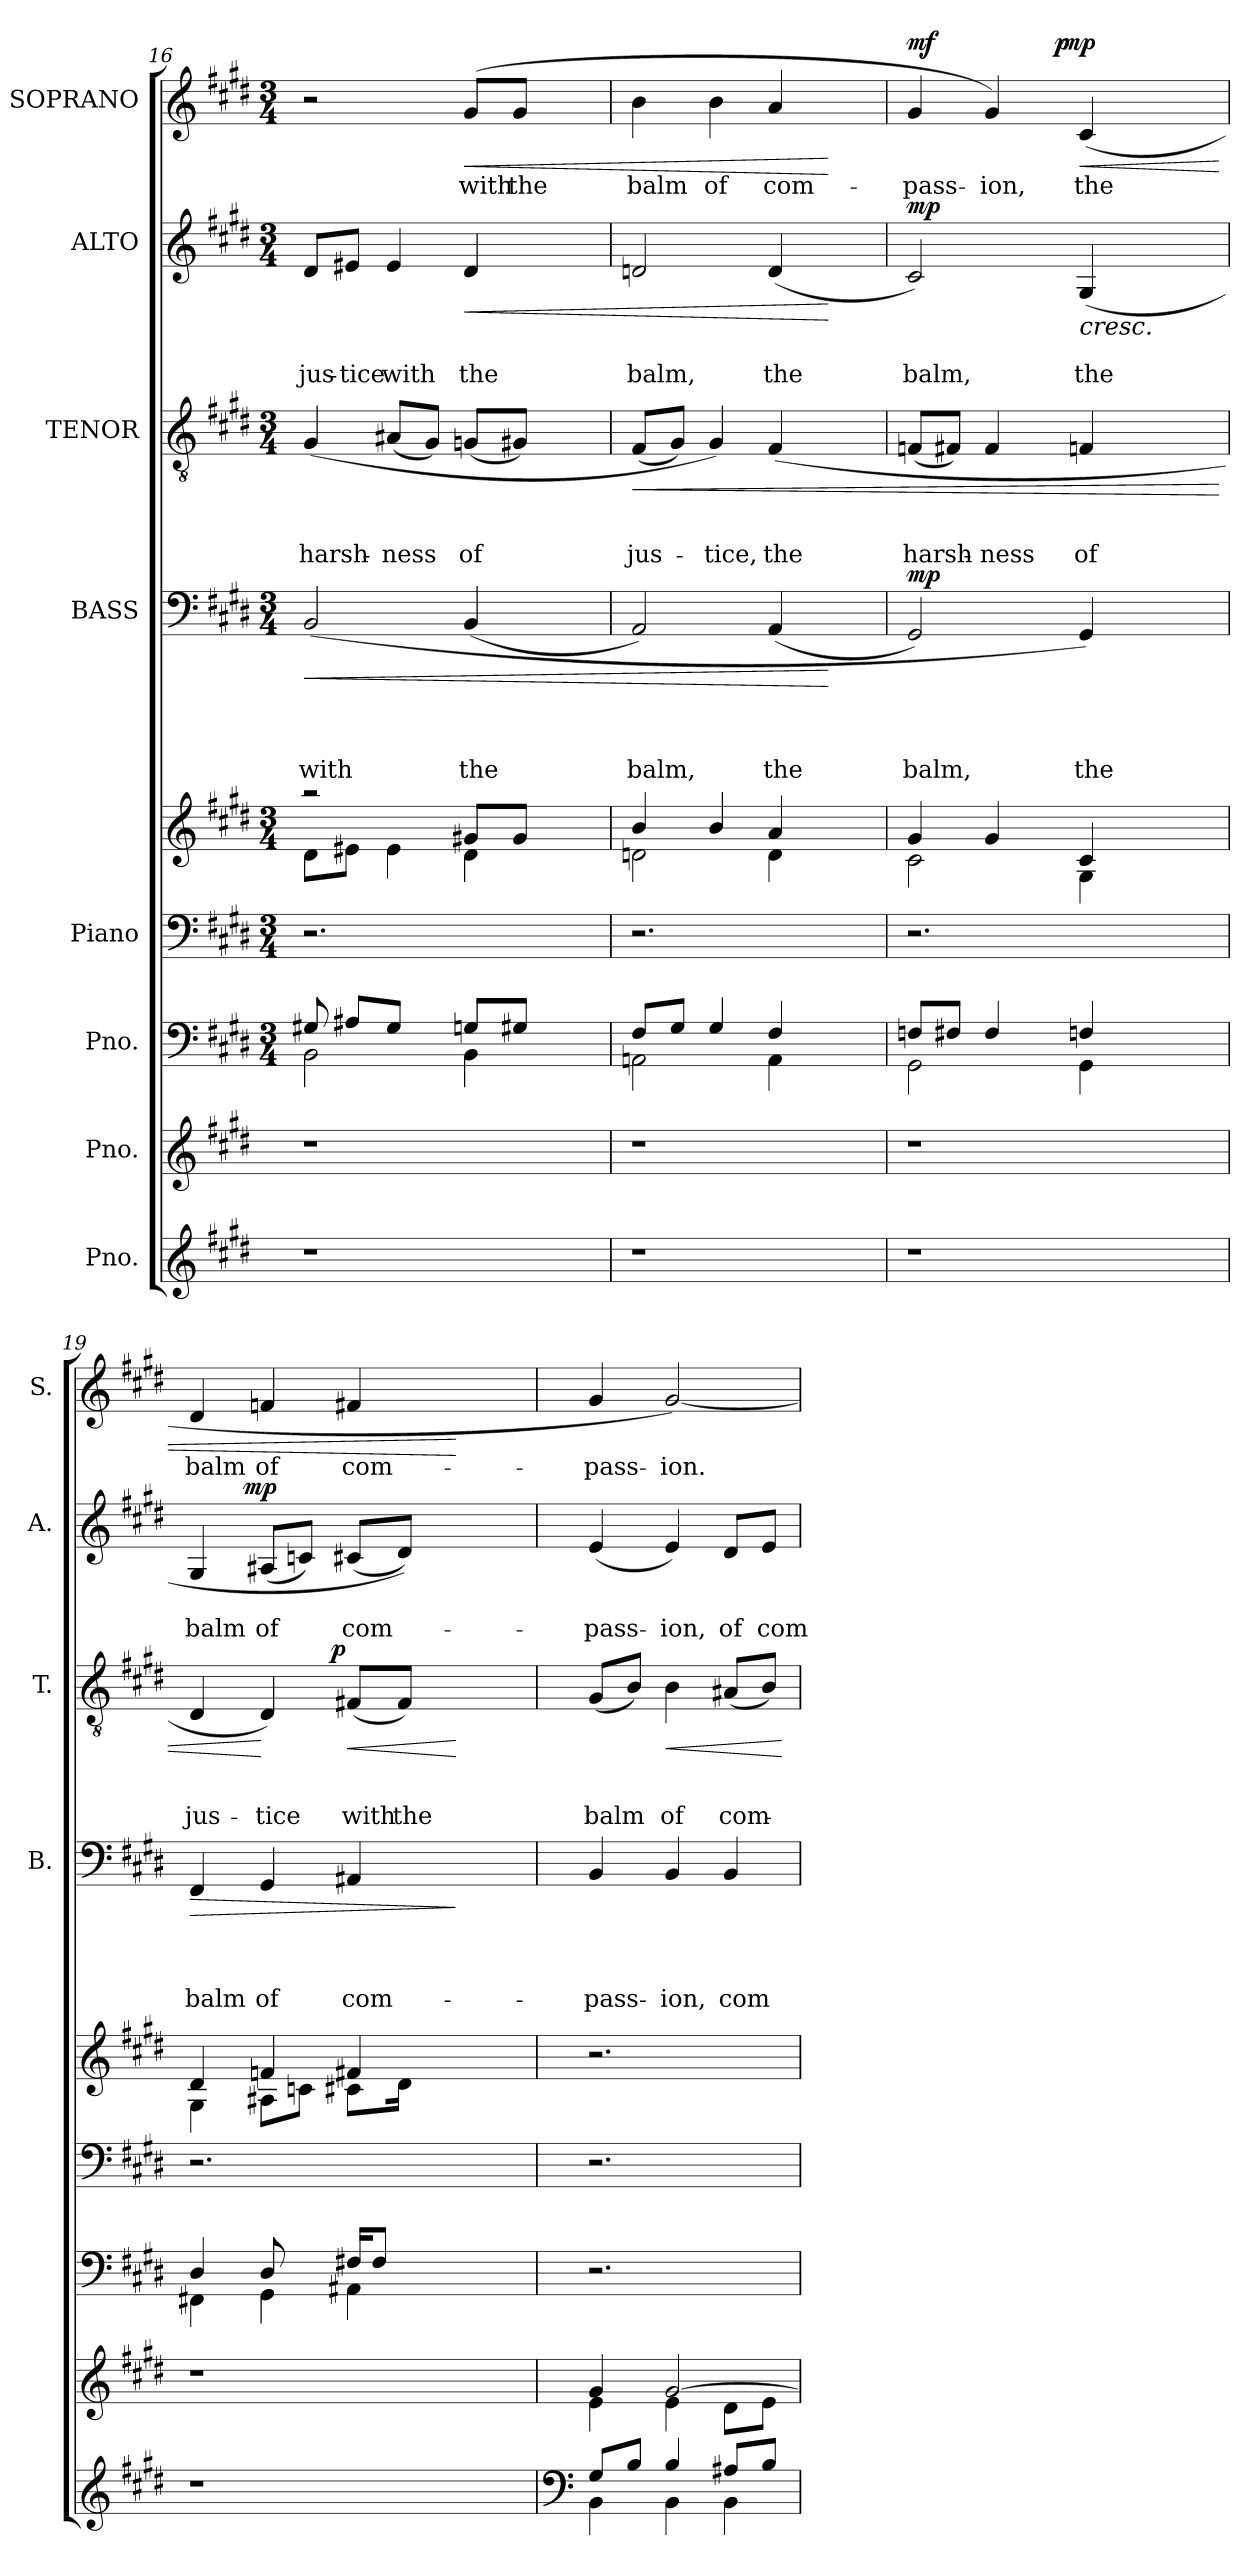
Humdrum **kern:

**kern	**kern	**kern	**kern	**kern	**kern	**text	**text	**text	**text	**dynam	**kern	**text	**text	**text	**dynam	**kern	**text	**text	**dynam	**kern	**text	**dynam
*part8	*part7	*part6	*part5	*part5	*part4	*part4	*part4	*part4	*part4	*part4	*part3	*part3	*part3	*part3	*part3	*part2	*part2	*part2	*part2	*part1	*part1	*part1
*staff9	*staff8	*staff7	*staff6	*staff5	*staff4	*staff4	*staff4	*staff4	*staff4	*staff4	*staff3	*staff3	*staff3	*staff3	*staff3	*staff2	*staff2	*staff2	*staff2	*staff1	*staff1	*staff1
*I"Pno.	*I"Pno.	*I"Pno.	*I"Piano	*	*I"BASS	*	*	*	*	*	*I"TENOR	*	*	*	*	*I"ALTO	*	*	*	*I"SOPRANO	*	*
*	*	*	*	*	*I'B.	*	*	*	*	*	*I'T.	*	*	*	*	*I'A.	*	*	*	*I'S.	*	*
!!LO:PB:g=z
*clefG2	*clefG2	*clefF4	*clefF4	*clefG2	*clefF4	*	*	*	*	*	*clefGv2	*	*	*	*	*clefG2	*	*	*	*clefG2	*	*
*k[f#c#g#d#]	*k[f#c#g#d#]	*k[f#c#g#d#]	*k[f#c#g#d#]	*k[f#c#g#d#]	*k[f#c#g#d#]	*	*	*	*	*	*k[f#c#g#d#]	*	*	*	*	*k[f#c#g#d#]	*	*	*	*k[f#c#g#d#]	*	*
*E:	*E:	*E:	*E:	*E:	*E:	*	*	*	*	*	*E:	*	*	*	*	*E:	*	*	*	*E:	*	*
*	*	*M3/4	*M3/4	*M3/4	*M3/4	*	*	*	*	*	*M3/4	*	*	*	*	*M3/4	*	*	*	*M3/4	*	*
=16	=16	=16	=16	=16	=16	=16	=16	=16	=16	=16	=16	=16	=16	=16	=16	=16	=16	=16	=16	=16	=16	=16
*	*	*^	*	*^	*	*	*	*	*	*	*	*	*	*	*	*	*	*	*	*	*	*
!	!	!	!	!	!	!	!	!	!	!	!LO:LY:b	!LO:HP:b	!	!	!	!LO:LY:b	!	!	!	!LO:LY:b	!	!	!	!
1r	1r	8G#X/	2BB\	2.r	2raa	8d#\L	(<2BB/	.	.	.	with	<	(4G#/	.	.	harsh-	.	8d#/L	.	jus-	.	2r	.	.
!	!	!	!	!	!	!	!	!	!	!	!	!	!	!	!	!	!	!	!	!LO:LY:b	!	!	!	!
.	.	8A#X/L	.	.	.	8e#X\J	.	.	.	.	.	.	.	.	.	.	.	8e#X/J	.	-tice	.	.	.	.
!	!	!	!	!	!	!	!	!	!	!	!	!	!	!	!	!LO:LY:b	!	!	!	!LO:LY:b	!	!	!	!
.	.	8G#/J	.	.	.	4e#\	.	.	.	.	.	.	(<8A#X/L	.	.	-ness	.	4e#/	.	with	.	.	.	.
.	.	8ryy	.	.	.	.	.	.	.	.	.	.	8G#/J)	.	.	.	.	.	.	.	.	.	.	.
!	!	!	!	!	!	!	!	!	!	!	!LO:LY:b	!	!	!	!	!LO:LY:b	!	!	!	!LO:LY:b	!LO:HP:b	!	!LO:LY:b	!LO:HP:b
.	.	8Gn/L	4BB\	.	8g#X/L	4d#\	(<4BB/	.	.	.	the	.	(<8Gn/L	.	.	of	.	4d#/	.	the	<	(>8g#/L	with	<
!	!	!	!	!	!	!	!	!	!	!	!	!	!	!	!	!	!	!	!	!	!	!	!LO:LY:b	!
.	.	8G#X/J	.	.	8g#/J	.	.	.	.	.	.	.	8G#X/J)	.	.	.	.	.	.	.	.	8g#/J	the	.
.	.	4ryy	4ryy	4ryy	4ryy	4ryy	4ryy	.	.	.	.	.	4ryy	.	.	.	.	4ryy	.	.	.	4ryy	.	.
=17	=17	=17	=17	=17	=17	=17	=17	=17	=17	=17	=17	=17	=17	=17	=17	=17	=17	=17	=17	=17	=17	=17	=17	=17
!	!	!	!	!	!	!	!	!	!	!	!LO:LY:b	!	!	!	!	!LO:LY:b	!LO:HP:b	!	!	!LO:LY:b	!	!	!LO:LY:b	!
1r	1r	8F#/L	2AAn\	2.r	4b/	2dn\	2AA/)	.	.	.	balm,	.	(<8F#/L	.	.	jus-	<	2dn/	.	balm,	.	4b\	balm	.
.	.	8G#/J	.	.	.	.	.	.	.	.	.	.	8G#/J)	.	.	.	.	.	.	.	.	.	.	.
!	!	!	!	!	!	!	!	!	!	!	!	!	!	!	!	!LO:LY:b	!	!	!	!	!	!	!LO:LY:b	!
.	.	4G#/	.	.	4b/	.	.	.	.	.	.	.	4G#/)	.	.	-tice,	.	.	.	.	.	4b\	of	.
!	!	!	!	!	!	!	!	!	!	!	!LO:LY:b	!	!	!	!	!LO:LY:b	!	!	!	!LO:LY:b	!	!	!LO:LY:b	!
.	.	4F#/	4AA\	.	4a/	4d\	(<4AA/	.	.	.	the	.	(4F#/	.	.	the	.	(<4d/	.	the	.	4a/	com-	.
.	.	4ryy	4ryy	4ryy	4ryy	4ryy	4ryy	.	.	.	.	[	4ryy	.	.	.	.	4ryy	.	.	[	4ryy	.	[
=18	=18	=18	=18	=18	=18	=18	=18	=18	=18	=18	=18	=18	=18	=18	=18	=18	=18	=18	=18	=18	=18	=18	=18	=18
!	!	!	!	!	!	!	!	!	!	!	!LO:LY:b	!LO:DY:a	!	!	!	!LO:LY:b	!	!	!	!LO:LY:b	!LO:DY:a	!	!LO:LY:b	!LO:DY:a
*	*	*	*	*	*	*	*	*	*	*	*	*	*	*	*	*	*	*	*	*	*	*^	*	*
*	*	*	*	*	*	*	*	*	*	*	*	*	*	*	*	*	*	*	*	*	*	*	*^	*	*
1r	1r	8Fn/L	2GG#\	2.r	4g#/	2c#\	2GG#/)	.	.	.	balm,	mp	(<8Fn/L	.	.	harsh-	.	2c#/)	.	balm,	mp	4g#/	3ryy	4...ryy	-pass-	mf
.	.	8F#X/J	.	.	.	.	.	.	.	.	.	.	8F#X/J)	.	.	.	.	.	.	.	.	.	.	.	.	.
!	!	!	!	!	!	!	!	!	!	!	!	!	!	!	!	!LO:LY:b	!	!	!	!	!	!	!	!	!LO:LY:b	!
.	.	4F#/	.	.	4g#/	.	.	.	.	.	.	.	4F#/	.	.	-ness	.	.	.	.	.	4g#/)	.	.	-ion,	.
.	.	.	.	.	.	.	.	.	.	.	.	.	.	.	.	.	.	.	.	.	.	.	12.ryy	.	.	.
!	!	!	!	!	!	!	!	!	!	!	!	!	!	!	!	!	!	!	!	!	!	!	!	!	!	!LO:DY:b
.	.	.	.	.	.	.	.	.	.	.	.	.	.	.	.	.	.	.	.	.	.	.	3ryy	.	.	p
!	!	!	!	!	!	!	!	!	!	!	!	!	!	!	!	!	!	!	!	!	!	!	!	!	!	!LO:DY:a
.	.	.	.	.	.	.	.	.	.	.	.	.	.	.	.	.	.	.	.	.	.	.	.	2ryy	.	mp
!	!	!	!	!	!	!	!	!	!	!	!LO:LY:b	!	!	!	!	!LO:LY:b	!	!	!	!LO:LY:b	!LO:HP:b	!	!	!	!LO:LY:b	!LO:HP:b
.	.	4Fn/	4GG#\	.	4c#/	4G#\	4GG#/)	.	.	.	the	.	4Fn/	.	.	of	.	(4G#/	.	the	<	(4c#/	.	.	the	<
.	.	4ryy	4ryy	4ryy	4ryy	4ryy	4ryy	.	.	.	.	.	4ryy	.	.	.	.	4ryy	.	.	.	4ryy	.	.	.	.
.	.	.	.	.	.	.	.	.	.	.	.	.	.	.	.	.	.	.	.	.	.	.	6ryy	.	.	.
.	.	.	.	.	.	.	.	.	.	.	.	.	.	.	.	.	.	.	.	.	.	.	24ryy	.	.	.
.	.	.	.	.	.	.	.	.	.	.	.	.	.	.	.	.	.	.	.	.	.	.	.	32ryy	.	.
=19	=19	=19	=19	=19	=19	=19	=19	=19	=19	=19	=19	=19	=19	=19	=19	=19	=19	=19	=19	=19	=19	=19	=19	=19	=19	=19
!	!	!	!	!	!	!	!	!	!	!	!LO:LY:b	!LO:HP:b	!	!	!	!LO:LY:b	!	!	!	!LO:LY:b	!	!	!	!	!LO:LY:b	!
*	*	*	*	*	*	*	*	*	*	*	*	*	*^	*	*	*	*	*^	*	*	*	*v	*v	*v	*	*
1r	1r	4D#/	4FF#X\	2.r	4d#/	4G#\	4FF#/	.	.	.	balm	>	4D#/	4...ryy	.	.	jus-	.	4G#/	8..ryy	.	balm	.	4d#/	balm	.
!	!	!	!	!	!	!	!	!	!	!	!	!	!	!	!	!	!	!	!	!	!	!	!LO:DY:b	!	!	!
.	.	.	.	.	.	.	.	.	.	.	.	.	.	.	.	.	.	.	.	2ryy	.	.	mp	.	.	.
!	!	!	!	!	!	!	!	!	!	!	!LO:LY:b	!	!	!	!	!	!LO:LY:b	!	!	!	!	!LO:LY:b	!	!	!LO:LY:b	!
.	.	8D#/	4GG#\	.	4fn/	8A#X\L	4GG#/	.	.	.	of	.	4D#/)	.	.	.	-tice	[	(<8A#X/L	.	.	of	.	4fn/	of	.
.	.	8ryy	.	.	.	8cn\J	.	.	.	.	.	.	.	.	.	.	.	.	8cn/J)	.	.	.	.	.	.	.
!	!	!	!	!	!	!	!	!	!	!	!	!	!	!	!	!	!	!LO:DY:a	!	!	!	!	!	!	!	!
.	.	.	.	.	.	.	.	.	.	.	.	.	.	2ryy	.	.	.	p	.	.	.	.	.	.	.	.
!	!	!	!	!	!	!	!	!	!	!	!LO:LY:b	!	!	!	!	!	!LO:LY:b	!LO:HP:b	!	!	!	!LO:LY:b	!	!	!LO:LY:b	!
.	.	16F#X/KL	4AA#X\	.	4f#X/	8c#X\L	4AA#X/	.	.	.	com-	.	(>8F#X/L	.	.	.	with	<	(<8c#X/L	.	.	com-	.	4f#X/	com-	.
.	.	8F#/J	.	.	.	.	.	.	.	.	.	.	.	.	.	.	.	.	.	.	.	.	.	.	.	.
!	!	!	!	!	!	!	!	!	!	!	!	!	!	!	!	!	!LO:LY:b	!	!	!	!	!	!	!	!	!
.	.	.	.	.	.	16d#\Jk	.	.	.	.	.	.	8F#/J)	.	.	.	the	.	8d#/J))	.	.	.	.	.	.	.
.	.	4ryy	.	.	.	4ryy	.	.	.	.	.	.	.	.	.	.	.	.	.	.	.	.	.	.	.	.
.	.	.	.	.	.	.	.	.	.	.	.	.	.	.	.	.	.	.	.	4ryy	.	.	.	.	.	.
.	.	.	4ryy	4ryy	4ryy	.	4ryy	.	.	.	.	]	4ryy	.	.	.	.	[	4ryy	.	.	.	[	4ryy	.	[
.	.	16ryy	.	.	.	16ryy	.	.	.	.	.	.	.	.	.	.	.	.	.	.	.	.	.	.	.	.
.	.	.	.	.	.	.	.	.	.	.	.	.	.	32ryy	.	.	.	.	.	32ryy	.	.	.	.	.	.
*	*	*	*	*	*	*	*	*	*	*	*	*	*v	*v	*	*	*	*	*	*	*	*	*	*	*	*
*	*	*v	*v	*	*v	*v	*	*	*	*	*	*	*	*	*	*	*	*v	*v	*	*	*	*	*	*
!!LO:PB:g=z
=20	=20	=20	=20	=20	=20	=20	=20	=20	=20	=20	=20	=20	=20	=20	=20	=20	=20	=20	=20	=20	=20	=20
*clefF4	*	*	*	*	*	*	*	*	*	*	*	*	*	*	*	*	*	*	*	*	*	*
*^	*^	*^	*	*^	*	*	*	*	*	*	*^	*	*	*	*	*^	*	*	*	*	*	*
!	!	!	!	!	!	!	!	!	!	!	!	!	!LO:LY:b	!	!	!	!	!	!LO:LY:b	!	!	!	!	!LO:LY:b	!	!	!LO:LY:b	!LO:DY:a
!	!	!	!	!	!	!	!	!	!	!	!	!	!	!	!	!	!	!	!	!	!	!	!	!	!	!	!	!LO:DY:n=1:b
*	*	*	*	*	*	*	*	*	*	*	*	*	*	*	*v	*v	*	*	*	*	*	*	*	*	*	*	*	*
*	*	*	*	*v	*v	*	*v	*v	*	*	*	*	*	*	*	*	*	*	*	*v	*v	*	*	*	*	*	*
8G#/L	4BB\	4g#/	4e\	2.r	2.r	2.r	4BB/	.	.	.	-pass-	.	(<8G#/L	.	.	balm	.	(4e/	.	-pass-	.	4g#/	-pass-	mf mp
8B/J	.	.	.	.	.	.	.	.	.	.	.	.	8B/J)	.	.	.	.	.	.	.	.	.	.	.
!	!	!	!	!	!	!	!	!	!	!	!LO:LY:b	!	!	!	!	!LO:LY:b	!LO:HP:b	!	!	!LO:LY:b	!	!	!LO:LY:b	!
4B/	4BB\	[>2g#/	4e\	.	.	.	4BB/	.	.	.	-ion,	.	4B\	.	.	of	<	4e/)	.	-ion,	.	[<2g#/)	-ion.	.
!	!	!	!	!	!	!	!	!	!	!	!LO:LY:b	!	!	!	!	!LO:LY:b	!	!	!	!LO:LY:b	!	!	!	!
8A#X/L	4BB\	.	8d#\L	.	.	.	4BB/	.	.	.	com-	.	(<8A#X/L	.	.	com-	.	8d#/L	.	of	.	.	.	.
!	!	!	!	!	!	!	!	!	!	!	!	!	!	!	!	!	!	!	!	!LO:LY:b	!	!	!	!
8B/J	.	.	8e\J	.	.	.	.	.	.	.	.	.	8B/J)	.	.	.	.	8e/J	.	com-	.	.	.	.
*v	*v	*	*	*	*	*	*	*	*	*	*	*	*	*	*	*	*	*	*	*	*	*	*	*
*	*v	*v	*	*	*	*	*	*	*	*	*	*	*	*	*	*	*	*	*	*	*	*	*
.	.	.	.	.	.	.	.	.	.	.	.	.	.	.	[	.	.	.	.	.	.	.
=	=	=	=	=	=	=	=	=	=	=	=	=	=	=	=	=	=	=	=	=	=	=
*-	*-	*-	*-	*-	*-	*-	*-	*-	*-	*-	*-	*-	*-	*-	*-	*-	*-	*-	*-	*-	*-	*-
